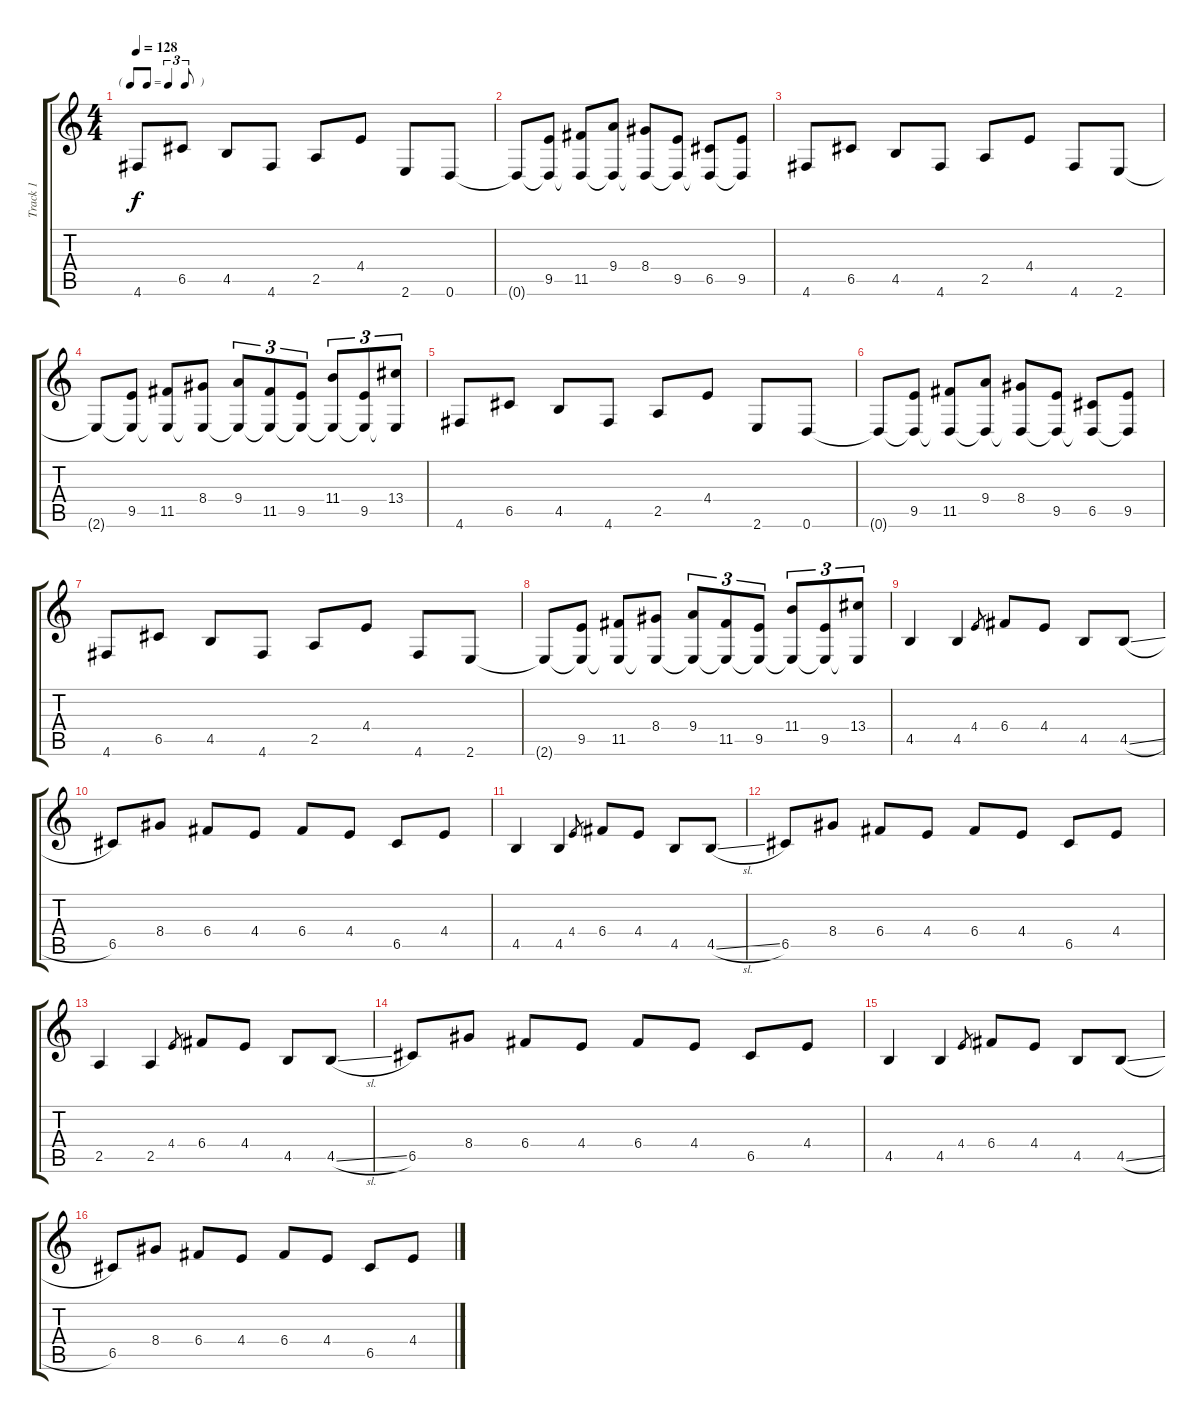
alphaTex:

\track ("Track 1" "Track 1") {instrument distortionguitar}
\staff {score tabs}
\tuning (D4 A3 F3 C3 G2 D2) {hide}
\ts (4 4)
\tf triplet8th
\tempo 128
\clef g2
\ks c
4.6.8{dy f} 6.5.8 4.5.8 4.6.8 2.5.8 4.4.8 2.6.8 0.6.8 |
0.6{t}.8 (9.5 0.6{t}).8 (11.5 0.6{t}).8 (9.4 0.6{t}).8 (8.4 0.6{t}).8 (9.5 0.6{t}).8 (6.5 0.6{t}).8 (9.5 0.6{t}).8 |
4.6.8 6.5.8 4.5.8 4.6.8 2.5.8 4.4.8 4.6.8 2.6.8 |
2.6{t}.8 (9.5 2.6{t}).8 (11.5 2.6{t}).8 (8.4 2.6{t}).8 (9.4 2.6{t}).8{tu (3 2)} (11.5 2.6{t}).8{tu (3 2)} (9.5 2.6{t}).8{tu (3 2)} (11.4 2.6{t}).8{tu (3 2)} (9.5 2.6{t}).8{tu (3 2)} (13.4 2.6{t}).8{tu (3 2)} |
4.6.8 6.5.8 4.5.8 4.6.8 2.5.8 4.4.8 2.6.8 0.6.8 |
0.6{t}.8 (9.5 0.6{t}).8 (11.5 0.6{t}).8 (9.4 0.6{t}).8 (8.4 0.6{t}).8 (9.5 0.6{t}).8 (6.5 0.6{t}).8 (9.5 0.6{t}).8 |
4.6.8 6.5.8 4.5.8 4.6.8 2.5.8 4.4.8 4.6.8 2.6.8 |
2.6{t}.8 (9.5 2.6{t}).8 (11.5 2.6{t}).8 (8.4 2.6{t}).8 (9.4 2.6{t}).8{tu (3 2)} (11.5 2.6{t}).8{tu (3 2)} (9.5 2.6{t}).8{tu (3 2)} (11.4 2.6{t}).8{tu (3 2)} (9.5 2.6{t}).8{tu (3 2)} (13.4 2.6{t}).8{tu (3 2)} |
4.5.4 4.5.4 4.4.8{gr} 6.4.8 4.4.8 4.5.8 4.5{sl}.8 |
6.5.8 8.4.8 6.4.8 4.4.8 6.4.8 4.4.8 6.5.8 4.4.8 |
4.5.4 4.5.4 4.4.8{gr} 6.4.8 4.4.8 4.5.8 4.5{sl}.8 |
6.5.8 8.4.8 6.4.8 4.4.8 6.4.8 4.4.8 6.5.8 4.4.8 |
2.5.4 2.5.4 4.4.8{gr} 6.4.8 4.4.8 4.5.8 4.5{sl}.8 |
6.5.8 8.4.8 6.4.8 4.4.8 6.4.8 4.4.8 6.5.8 4.4.8 |
4.5.4 4.5.4 4.4.8{gr} 6.4.8 4.4.8 4.5.8 4.5{sl}.8 |
6.5.8 8.4.8 6.4.8 4.4.8 6.4.8 4.4.8 6.5.8 4.4.8
